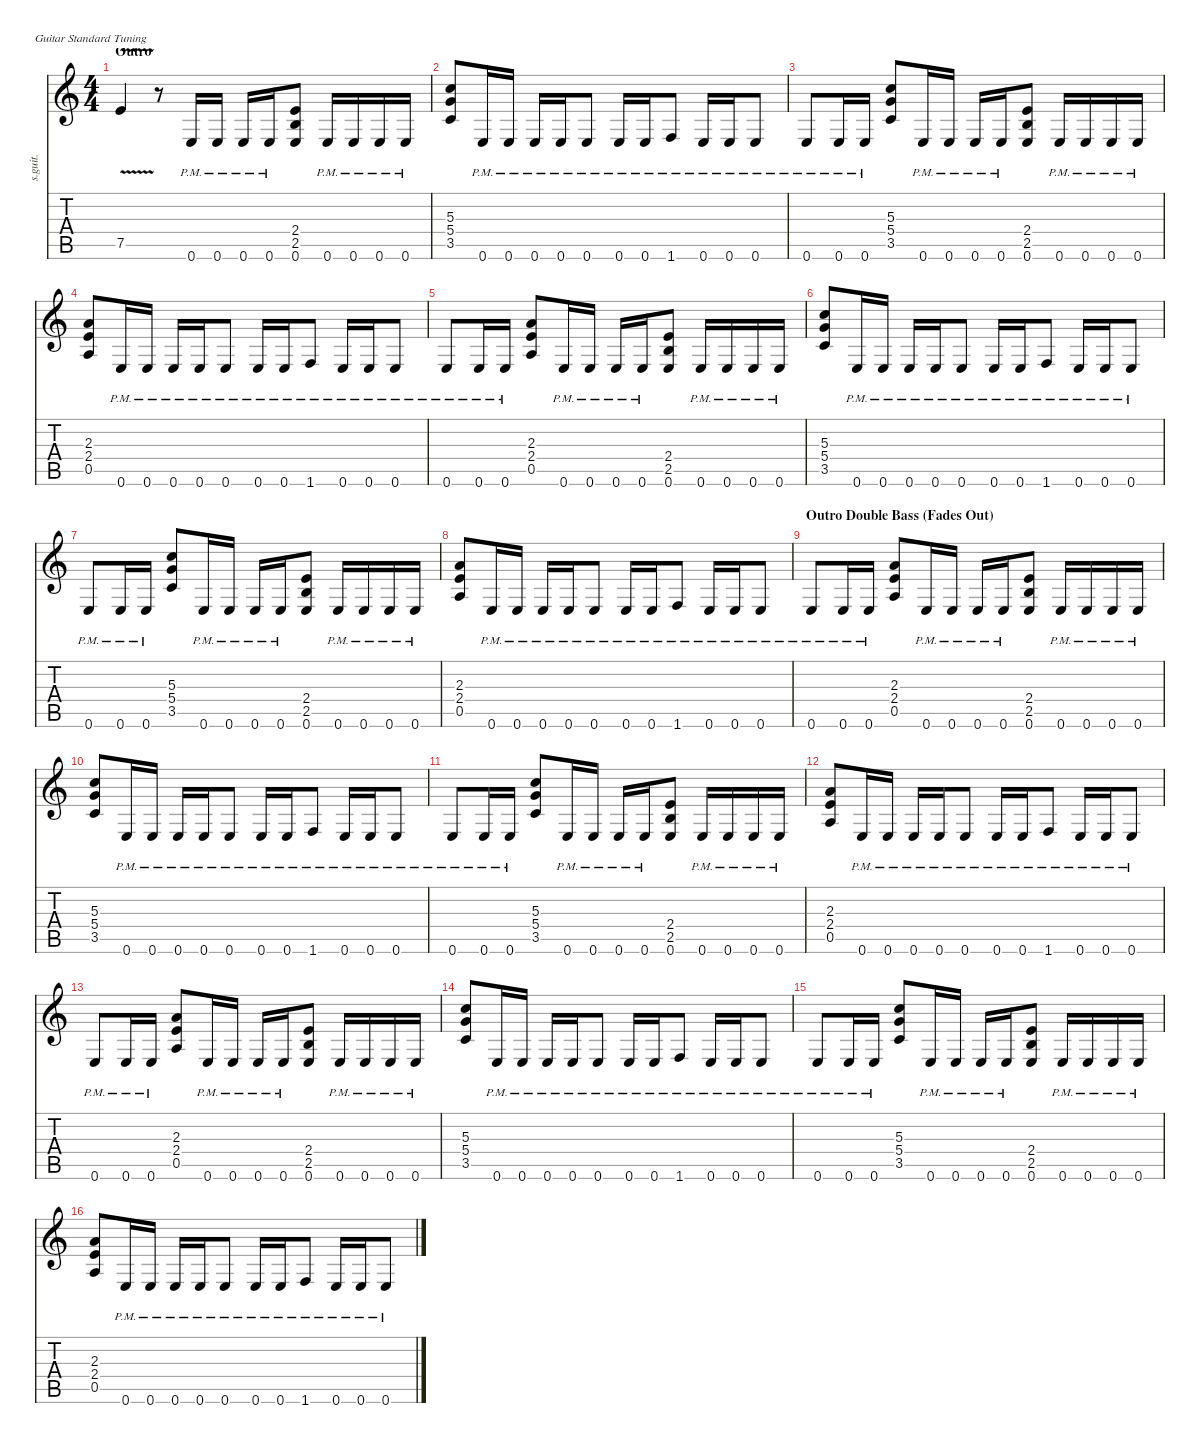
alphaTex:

\defaultSystemsLayout 4
\hideDynamics
\bracketExtendMode nobrackets
\track ("Kirk Hammett - Lead Guitar" "s.guit.") {instrument distortionguitar}
\staff {score tabs}
\tuning (E4 B3 G3 D3 A2 E2)
\ts (4 4)
\section ("" "Outro")
\tempo (130 hide)
\clef g2
\ks c
7.5{v t}.4{lyrics (0 "") lyrics (1 "") lyrics (2 "") lyrics (3 "") lyrics (4 "") dy f} r.8 0.6{pm}.16{lyrics (0 "") lyrics (1 "") lyrics (2 "") lyrics (3 "") lyrics (4 "")} 0.6{pm}.16{lyrics (0 "") lyrics (1 "") lyrics (2 "") lyrics (3 "") lyrics (4 "")} 0.6{pm}.16{lyrics (0 "") lyrics (1 "") lyrics (2 "") lyrics (3 "") lyrics (4 "")} 0.6{pm}.16{lyrics (0 "") lyrics (1 "") lyrics (2 "") lyrics (3 "") lyrics (4 "")} (2.4 2.5 0.6).8{lyrics (0 "") lyrics (1 "") lyrics (2 "") lyrics (3 "") lyrics (4 "")} 0.6{pm}.16{lyrics (0 "") lyrics (1 "") lyrics (2 "") lyrics (3 "") lyrics (4 "")} 0.6{pm}.16{lyrics (0 "") lyrics (1 "") lyrics (2 "") lyrics (3 "") lyrics (4 "")} 0.6{pm}.16{lyrics (0 "") lyrics (1 "") lyrics (2 "") lyrics (3 "") lyrics (4 "")} 0.6{pm}.16{lyrics (0 "") lyrics (1 "") lyrics (2 "") lyrics (3 "") lyrics (4 "")} |
(5.3 5.4 3.5).8{lyrics (0 "") lyrics (1 "") lyrics (2 "") lyrics (3 "") lyrics (4 "")} 0.6{pm}.16{lyrics (0 "") lyrics (1 "") lyrics (2 "") lyrics (3 "") lyrics (4 "")} 0.6{pm}.16{lyrics (0 "") lyrics (1 "") lyrics (2 "") lyrics (3 "") lyrics (4 "")} 0.6{pm}.16{lyrics (0 "") lyrics (1 "") lyrics (2 "") lyrics (3 "") lyrics (4 "")} 0.6{pm}.16{lyrics (0 "") lyrics (1 "") lyrics (2 "") lyrics (3 "") lyrics (4 "")} 0.6{pm}.8{lyrics (0 "") lyrics (1 "") lyrics (2 "") lyrics (3 "") lyrics (4 "")} 0.6{pm}.16{lyrics (0 "") lyrics (1 "") lyrics (2 "") lyrics (3 "") lyrics (4 "")} 0.6{pm}.16{lyrics (0 "") lyrics (1 "") lyrics (2 "") lyrics (3 "") lyrics (4 "")} 1.6{pm}.8{lyrics (0 "") lyrics (1 "") lyrics (2 "") lyrics (3 "") lyrics (4 "")} 0.6{pm}.16{lyrics (0 "") lyrics (1 "") lyrics (2 "") lyrics (3 "") lyrics (4 "")} 0.6{pm}.16{lyrics (0 "") lyrics (1 "") lyrics (2 "") lyrics (3 "") lyrics (4 "")} 0.6{pm}.8{lyrics (0 "") lyrics (1 "") lyrics (2 "") lyrics (3 "") lyrics (4 "")} |
0.6{pm}.8{lyrics (0 "") lyrics (1 "") lyrics (2 "") lyrics (3 "") lyrics (4 "")} 0.6{pm}.16{lyrics (0 "") lyrics (1 "") lyrics (2 "") lyrics (3 "") lyrics (4 "")} 0.6{pm}.16{lyrics (0 "") lyrics (1 "") lyrics (2 "") lyrics (3 "") lyrics (4 "")} (5.3 5.4 3.5).8{lyrics (0 "") lyrics (1 "") lyrics (2 "") lyrics (3 "") lyrics (4 "")} 0.6{pm}.16{lyrics (0 "") lyrics (1 "") lyrics (2 "") lyrics (3 "") lyrics (4 "")} 0.6{pm}.16{lyrics (0 "") lyrics (1 "") lyrics (2 "") lyrics (3 "") lyrics (4 "")} 0.6{pm}.16{lyrics (0 "") lyrics (1 "") lyrics (2 "") lyrics (3 "") lyrics (4 "")} 0.6{pm}.16{lyrics (0 "") lyrics (1 "") lyrics (2 "") lyrics (3 "") lyrics (4 "")} (2.4 2.5 0.6).8{lyrics (0 "") lyrics (1 "") lyrics (2 "") lyrics (3 "") lyrics (4 "")} 0.6{pm}.16{lyrics (0 "") lyrics (1 "") lyrics (2 "") lyrics (3 "") lyrics (4 "")} 0.6{pm}.16{lyrics (0 "") lyrics (1 "") lyrics (2 "") lyrics (3 "") lyrics (4 "")} 0.6{pm}.16{lyrics (0 "") lyrics (1 "") lyrics (2 "") lyrics (3 "") lyrics (4 "")} 0.6{pm}.16{lyrics (0 "") lyrics (1 "") lyrics (2 "") lyrics (3 "") lyrics (4 "")} |
(2.3 2.4 0.5).8{lyrics (0 "") lyrics (1 "") lyrics (2 "") lyrics (3 "") lyrics (4 "")} 0.6{pm}.16{lyrics (0 "") lyrics (1 "") lyrics (2 "") lyrics (3 "") lyrics (4 "")} 0.6{pm}.16{lyrics (0 "") lyrics (1 "") lyrics (2 "") lyrics (3 "") lyrics (4 "")} 0.6{pm}.16{lyrics (0 "") lyrics (1 "") lyrics (2 "") lyrics (3 "") lyrics (4 "")} 0.6{pm}.16{lyrics (0 "") lyrics (1 "") lyrics (2 "") lyrics (3 "") lyrics (4 "")} 0.6{pm}.8{lyrics (0 "") lyrics (1 "") lyrics (2 "") lyrics (3 "") lyrics (4 "")} 0.6{pm}.16{lyrics (0 "") lyrics (1 "") lyrics (2 "") lyrics (3 "") lyrics (4 "")} 0.6{pm}.16{lyrics (0 "") lyrics (1 "") lyrics (2 "") lyrics (3 "") lyrics (4 "")} 1.6{pm}.8{lyrics (0 "") lyrics (1 "") lyrics (2 "") lyrics (3 "") lyrics (4 "")} 0.6{pm}.16{lyrics (0 "") lyrics (1 "") lyrics (2 "") lyrics (3 "") lyrics (4 "")} 0.6{pm}.16{lyrics (0 "") lyrics (1 "") lyrics (2 "") lyrics (3 "") lyrics (4 "")} 0.6{pm}.8{lyrics (0 "") lyrics (1 "") lyrics (2 "") lyrics (3 "") lyrics (4 "")} |
0.6{pm}.8{lyrics (0 "") lyrics (1 "") lyrics (2 "") lyrics (3 "") lyrics (4 "")} 0.6{pm}.16{lyrics (0 "") lyrics (1 "") lyrics (2 "") lyrics (3 "") lyrics (4 "")} 0.6{pm}.16{lyrics (0 "") lyrics (1 "") lyrics (2 "") lyrics (3 "") lyrics (4 "")} (2.3 2.4 0.5).8{lyrics (0 "") lyrics (1 "") lyrics (2 "") lyrics (3 "") lyrics (4 "")} 0.6{pm}.16{lyrics (0 "") lyrics (1 "") lyrics (2 "") lyrics (3 "") lyrics (4 "")} 0.6{pm}.16{lyrics (0 "") lyrics (1 "") lyrics (2 "") lyrics (3 "") lyrics (4 "")} 0.6{pm}.16{lyrics (0 "") lyrics (1 "") lyrics (2 "") lyrics (3 "") lyrics (4 "")} 0.6{pm}.16{lyrics (0 "") lyrics (1 "") lyrics (2 "") lyrics (3 "") lyrics (4 "")} (2.4 2.5 0.6).8{lyrics (0 "") lyrics (1 "") lyrics (2 "") lyrics (3 "") lyrics (4 "")} 0.6{pm}.16{lyrics (0 "") lyrics (1 "") lyrics (2 "") lyrics (3 "") lyrics (4 "")} 0.6{pm}.16{lyrics (0 "") lyrics (1 "") lyrics (2 "") lyrics (3 "") lyrics (4 "")} 0.6{pm}.16{lyrics (0 "") lyrics (1 "") lyrics (2 "") lyrics (3 "") lyrics (4 "")} 0.6{pm}.16{lyrics (0 "") lyrics (1 "") lyrics (2 "") lyrics (3 "") lyrics (4 "")} |
(5.3 5.4 3.5).8{lyrics (0 "") lyrics (1 "") lyrics (2 "") lyrics (3 "") lyrics (4 "")} 0.6{pm}.16{lyrics (0 "") lyrics (1 "") lyrics (2 "") lyrics (3 "") lyrics (4 "")} 0.6{pm}.16{lyrics (0 "") lyrics (1 "") lyrics (2 "") lyrics (3 "") lyrics (4 "")} 0.6{pm}.16{lyrics (0 "") lyrics (1 "") lyrics (2 "") lyrics (3 "") lyrics (4 "")} 0.6{pm}.16{lyrics (0 "") lyrics (1 "") lyrics (2 "") lyrics (3 "") lyrics (4 "")} 0.6{pm}.8{lyrics (0 "") lyrics (1 "") lyrics (2 "") lyrics (3 "") lyrics (4 "")} 0.6{pm}.16{lyrics (0 "") lyrics (1 "") lyrics (2 "") lyrics (3 "") lyrics (4 "")} 0.6{pm}.16{lyrics (0 "") lyrics (1 "") lyrics (2 "") lyrics (3 "") lyrics (4 "")} 1.6{pm}.8{lyrics (0 "") lyrics (1 "") lyrics (2 "") lyrics (3 "") lyrics (4 "")} 0.6{pm}.16{lyrics (0 "") lyrics (1 "") lyrics (2 "") lyrics (3 "") lyrics (4 "")} 0.6{pm}.16{lyrics (0 "") lyrics (1 "") lyrics (2 "") lyrics (3 "") lyrics (4 "")} 0.6{pm}.8{lyrics (0 "") lyrics (1 "") lyrics (2 "") lyrics (3 "") lyrics (4 "")} |
0.6{pm}.8{lyrics (0 "") lyrics (1 "") lyrics (2 "") lyrics (3 "") lyrics (4 "")} 0.6{pm}.16{lyrics (0 "") lyrics (1 "") lyrics (2 "") lyrics (3 "") lyrics (4 "")} 0.6{pm}.16{lyrics (0 "") lyrics (1 "") lyrics (2 "") lyrics (3 "") lyrics (4 "")} (5.3 5.4 3.5).8{lyrics (0 "") lyrics (1 "") lyrics (2 "") lyrics (3 "") lyrics (4 "")} 0.6{pm}.16{lyrics (0 "") lyrics (1 "") lyrics (2 "") lyrics (3 "") lyrics (4 "")} 0.6{pm}.16{lyrics (0 "") lyrics (1 "") lyrics (2 "") lyrics (3 "") lyrics (4 "")} 0.6{pm}.16{lyrics (0 "") lyrics (1 "") lyrics (2 "") lyrics (3 "") lyrics (4 "")} 0.6{pm}.16{lyrics (0 "") lyrics (1 "") lyrics (2 "") lyrics (3 "") lyrics (4 "")} (2.4 2.5 0.6).8{lyrics (0 "") lyrics (1 "") lyrics (2 "") lyrics (3 "") lyrics (4 "")} 0.6{pm}.16{lyrics (0 "") lyrics (1 "") lyrics (2 "") lyrics (3 "") lyrics (4 "")} 0.6{pm}.16{lyrics (0 "") lyrics (1 "") lyrics (2 "") lyrics (3 "") lyrics (4 "")} 0.6{pm}.16{lyrics (0 "") lyrics (1 "") lyrics (2 "") lyrics (3 "") lyrics (4 "")} 0.6{pm}.16{lyrics (0 "") lyrics (1 "") lyrics (2 "") lyrics (3 "") lyrics (4 "")} |
(2.3 2.4 0.5).8{lyrics (0 "") lyrics (1 "") lyrics (2 "") lyrics (3 "") lyrics (4 "")} 0.6{pm}.16{lyrics (0 "") lyrics (1 "") lyrics (2 "") lyrics (3 "") lyrics (4 "")} 0.6{pm}.16{lyrics (0 "") lyrics (1 "") lyrics (2 "") lyrics (3 "") lyrics (4 "")} 0.6{pm}.16{lyrics (0 "") lyrics (1 "") lyrics (2 "") lyrics (3 "") lyrics (4 "")} 0.6{pm}.16{lyrics (0 "") lyrics (1 "") lyrics (2 "") lyrics (3 "") lyrics (4 "")} 0.6{pm}.8{lyrics (0 "") lyrics (1 "") lyrics (2 "") lyrics (3 "") lyrics (4 "")} 0.6{pm}.16{lyrics (0 "") lyrics (1 "") lyrics (2 "") lyrics (3 "") lyrics (4 "")} 0.6{pm}.16{lyrics (0 "") lyrics (1 "") lyrics (2 "") lyrics (3 "") lyrics (4 "")} 1.6{pm}.8{lyrics (0 "") lyrics (1 "") lyrics (2 "") lyrics (3 "") lyrics (4 "")} 0.6{pm}.16{lyrics (0 "") lyrics (1 "") lyrics (2 "") lyrics (3 "") lyrics (4 "")} 0.6{pm}.16{lyrics (0 "") lyrics (1 "") lyrics (2 "") lyrics (3 "") lyrics (4 "")} 0.6{pm}.8{lyrics (0 "") lyrics (1 "") lyrics (2 "") lyrics (3 "") lyrics (4 "")} |
\section ("" "Outro Double Bass (Fades Out)")
0.6{pm}.8{lyrics (0 "") lyrics (1 "") lyrics (2 "") lyrics (3 "") lyrics (4 "")} 0.6{pm}.16{lyrics (0 "") lyrics (1 "") lyrics (2 "") lyrics (3 "") lyrics (4 "")} 0.6{pm}.16{lyrics (0 "") lyrics (1 "") lyrics (2 "") lyrics (3 "") lyrics (4 "")} (2.3 2.4 0.5).8{lyrics (0 "") lyrics (1 "") lyrics (2 "") lyrics (3 "") lyrics (4 "")} 0.6{pm}.16{lyrics (0 "") lyrics (1 "") lyrics (2 "") lyrics (3 "") lyrics (4 "")} 0.6{pm}.16{lyrics (0 "") lyrics (1 "") lyrics (2 "") lyrics (3 "") lyrics (4 "")} 0.6{pm}.16{lyrics (0 "") lyrics (1 "") lyrics (2 "") lyrics (3 "") lyrics (4 "")} 0.6{pm}.16{lyrics (0 "") lyrics (1 "") lyrics (2 "") lyrics (3 "") lyrics (4 "")} (2.4 2.5 0.6).8{lyrics (0 "") lyrics (1 "") lyrics (2 "") lyrics (3 "") lyrics (4 "")} 0.6{pm}.16{lyrics (0 "") lyrics (1 "") lyrics (2 "") lyrics (3 "") lyrics (4 "")} 0.6{pm}.16{lyrics (0 "") lyrics (1 "") lyrics (2 "") lyrics (3 "") lyrics (4 "")} 0.6{pm}.16{lyrics (0 "") lyrics (1 "") lyrics (2 "") lyrics (3 "") lyrics (4 "")} 0.6{pm}.16{lyrics (0 "") lyrics (1 "") lyrics (2 "") lyrics (3 "") lyrics (4 "")} |
(5.3 5.4 3.5).8{lyrics (0 "") lyrics (1 "") lyrics (2 "") lyrics (3 "") lyrics (4 "")} 0.6{pm}.16{lyrics (0 "") lyrics (1 "") lyrics (2 "") lyrics (3 "") lyrics (4 "")} 0.6{pm}.16{lyrics (0 "") lyrics (1 "") lyrics (2 "") lyrics (3 "") lyrics (4 "")} 0.6{pm}.16{lyrics (0 "") lyrics (1 "") lyrics (2 "") lyrics (3 "") lyrics (4 "")} 0.6{pm}.16{lyrics (0 "") lyrics (1 "") lyrics (2 "") lyrics (3 "") lyrics (4 "")} 0.6{pm}.8{lyrics (0 "") lyrics (1 "") lyrics (2 "") lyrics (3 "") lyrics (4 "")} 0.6{pm}.16{lyrics (0 "") lyrics (1 "") lyrics (2 "") lyrics (3 "") lyrics (4 "")} 0.6{pm}.16{lyrics (0 "") lyrics (1 "") lyrics (2 "") lyrics (3 "") lyrics (4 "")} 1.6{pm}.8{lyrics (0 "") lyrics (1 "") lyrics (2 "") lyrics (3 "") lyrics (4 "")} 0.6{pm}.16{lyrics (0 "") lyrics (1 "") lyrics (2 "") lyrics (3 "") lyrics (4 "")} 0.6{pm}.16{lyrics (0 "") lyrics (1 "") lyrics (2 "") lyrics (3 "") lyrics (4 "")} 0.6{pm}.8{lyrics (0 "") lyrics (1 "") lyrics (2 "") lyrics (3 "") lyrics (4 "")} |
0.6{pm}.8{lyrics (0 "") lyrics (1 "") lyrics (2 "") lyrics (3 "") lyrics (4 "")} 0.6{pm}.16{lyrics (0 "") lyrics (1 "") lyrics (2 "") lyrics (3 "") lyrics (4 "")} 0.6{pm}.16{lyrics (0 "") lyrics (1 "") lyrics (2 "") lyrics (3 "") lyrics (4 "")} (5.3 5.4 3.5).8{lyrics (0 "") lyrics (1 "") lyrics (2 "") lyrics (3 "") lyrics (4 "")} 0.6{pm}.16{lyrics (0 "") lyrics (1 "") lyrics (2 "") lyrics (3 "") lyrics (4 "")} 0.6{pm}.16{lyrics (0 "") lyrics (1 "") lyrics (2 "") lyrics (3 "") lyrics (4 "")} 0.6{pm}.16{lyrics (0 "") lyrics (1 "") lyrics (2 "") lyrics (3 "") lyrics (4 "")} 0.6{pm}.16{lyrics (0 "") lyrics (1 "") lyrics (2 "") lyrics (3 "") lyrics (4 "")} (2.4 2.5 0.6).8{lyrics (0 "") lyrics (1 "") lyrics (2 "") lyrics (3 "") lyrics (4 "")} 0.6{pm}.16{lyrics (0 "") lyrics (1 "") lyrics (2 "") lyrics (3 "") lyrics (4 "")} 0.6{pm}.16{lyrics (0 "") lyrics (1 "") lyrics (2 "") lyrics (3 "") lyrics (4 "")} 0.6{pm}.16{lyrics (0 "") lyrics (1 "") lyrics (2 "") lyrics (3 "") lyrics (4 "")} 0.6{pm}.16{lyrics (0 "") lyrics (1 "") lyrics (2 "") lyrics (3 "") lyrics (4 "")} |
(2.3 2.4 0.5).8{lyrics (0 "") lyrics (1 "") lyrics (2 "") lyrics (3 "") lyrics (4 "")} 0.6{pm}.16{lyrics (0 "") lyrics (1 "") lyrics (2 "") lyrics (3 "") lyrics (4 "")} 0.6{pm}.16{lyrics (0 "") lyrics (1 "") lyrics (2 "") lyrics (3 "") lyrics (4 "")} 0.6{pm}.16{lyrics (0 "") lyrics (1 "") lyrics (2 "") lyrics (3 "") lyrics (4 "")} 0.6{pm}.16{lyrics (0 "") lyrics (1 "") lyrics (2 "") lyrics (3 "") lyrics (4 "")} 0.6{pm}.8{lyrics (0 "") lyrics (1 "") lyrics (2 "") lyrics (3 "") lyrics (4 "")} 0.6{pm}.16{lyrics (0 "") lyrics (1 "") lyrics (2 "") lyrics (3 "") lyrics (4 "")} 0.6{pm}.16{lyrics (0 "") lyrics (1 "") lyrics (2 "") lyrics (3 "") lyrics (4 "")} 1.6{pm}.8{lyrics (0 "") lyrics (1 "") lyrics (2 "") lyrics (3 "") lyrics (4 "")} 0.6{pm}.16{lyrics (0 "") lyrics (1 "") lyrics (2 "") lyrics (3 "") lyrics (4 "")} 0.6{pm}.16{lyrics (0 "") lyrics (1 "") lyrics (2 "") lyrics (3 "") lyrics (4 "")} 0.6{pm}.8{lyrics (0 "") lyrics (1 "") lyrics (2 "") lyrics (3 "") lyrics (4 "")} |
0.6{pm}.8{lyrics (0 "") lyrics (1 "") lyrics (2 "") lyrics (3 "") lyrics (4 "")} 0.6{pm}.16{lyrics (0 "") lyrics (1 "") lyrics (2 "") lyrics (3 "") lyrics (4 "")} 0.6{pm}.16{lyrics (0 "") lyrics (1 "") lyrics (2 "") lyrics (3 "") lyrics (4 "")} (2.3 2.4 0.5).8{lyrics (0 "") lyrics (1 "") lyrics (2 "") lyrics (3 "") lyrics (4 "")} 0.6{pm}.16{lyrics (0 "") lyrics (1 "") lyrics (2 "") lyrics (3 "") lyrics (4 "")} 0.6{pm}.16{lyrics (0 "") lyrics (1 "") lyrics (2 "") lyrics (3 "") lyrics (4 "")} 0.6{pm}.16{lyrics (0 "") lyrics (1 "") lyrics (2 "") lyrics (3 "") lyrics (4 "")} 0.6{pm}.16{lyrics (0 "") lyrics (1 "") lyrics (2 "") lyrics (3 "") lyrics (4 "")} (2.4 2.5 0.6).8{lyrics (0 "") lyrics (1 "") lyrics (2 "") lyrics (3 "") lyrics (4 "")} 0.6{pm}.16{lyrics (0 "") lyrics (1 "") lyrics (2 "") lyrics (3 "") lyrics (4 "")} 0.6{pm}.16{lyrics (0 "") lyrics (1 "") lyrics (2 "") lyrics (3 "") lyrics (4 "")} 0.6{pm}.16{lyrics (0 "") lyrics (1 "") lyrics (2 "") lyrics (3 "") lyrics (4 "")} 0.6{pm}.16{lyrics (0 "") lyrics (1 "") lyrics (2 "") lyrics (3 "") lyrics (4 "")} |
(5.3 5.4 3.5).8{lyrics (0 "") lyrics (1 "") lyrics (2 "") lyrics (3 "") lyrics (4 "")} 0.6{pm}.16{lyrics (0 "") lyrics (1 "") lyrics (2 "") lyrics (3 "") lyrics (4 "")} 0.6{pm}.16{lyrics (0 "") lyrics (1 "") lyrics (2 "") lyrics (3 "") lyrics (4 "")} 0.6{pm}.16{lyrics (0 "") lyrics (1 "") lyrics (2 "") lyrics (3 "") lyrics (4 "")} 0.6{pm}.16{lyrics (0 "") lyrics (1 "") lyrics (2 "") lyrics (3 "") lyrics (4 "")} 0.6{pm}.8{lyrics (0 "") lyrics (1 "") lyrics (2 "") lyrics (3 "") lyrics (4 "")} 0.6{pm}.16{lyrics (0 "") lyrics (1 "") lyrics (2 "") lyrics (3 "") lyrics (4 "")} 0.6{pm}.16{lyrics (0 "") lyrics (1 "") lyrics (2 "") lyrics (3 "") lyrics (4 "")} 1.6{pm}.8{lyrics (0 "") lyrics (1 "") lyrics (2 "") lyrics (3 "") lyrics (4 "")} 0.6{pm}.16{lyrics (0 "") lyrics (1 "") lyrics (2 "") lyrics (3 "") lyrics (4 "")} 0.6{pm}.16{lyrics (0 "") lyrics (1 "") lyrics (2 "") lyrics (3 "") lyrics (4 "")} 0.6{pm}.8{lyrics (0 "") lyrics (1 "") lyrics (2 "") lyrics (3 "") lyrics (4 "")} |
0.6{pm}.8{lyrics (0 "") lyrics (1 "") lyrics (2 "") lyrics (3 "") lyrics (4 "")} 0.6{pm}.16{lyrics (0 "") lyrics (1 "") lyrics (2 "") lyrics (3 "") lyrics (4 "")} 0.6{pm}.16{lyrics (0 "") lyrics (1 "") lyrics (2 "") lyrics (3 "") lyrics (4 "")} (5.3 5.4 3.5).8{lyrics (0 "") lyrics (1 "") lyrics (2 "") lyrics (3 "") lyrics (4 "")} 0.6{pm}.16{lyrics (0 "") lyrics (1 "") lyrics (2 "") lyrics (3 "") lyrics (4 "")} 0.6{pm}.16{lyrics (0 "") lyrics (1 "") lyrics (2 "") lyrics (3 "") lyrics (4 "")} 0.6{pm}.16{lyrics (0 "") lyrics (1 "") lyrics (2 "") lyrics (3 "") lyrics (4 "")} 0.6{pm}.16{lyrics (0 "") lyrics (1 "") lyrics (2 "") lyrics (3 "") lyrics (4 "")} (2.4 2.5 0.6).8{lyrics (0 "") lyrics (1 "") lyrics (2 "") lyrics (3 "") lyrics (4 "")} 0.6{pm}.16{lyrics (0 "") lyrics (1 "") lyrics (2 "") lyrics (3 "") lyrics (4 "")} 0.6{pm}.16{lyrics (0 "") lyrics (1 "") lyrics (2 "") lyrics (3 "") lyrics (4 "")} 0.6{pm}.16{lyrics (0 "") lyrics (1 "") lyrics (2 "") lyrics (3 "") lyrics (4 "")} 0.6{pm}.16{lyrics (0 "") lyrics (1 "") lyrics (2 "") lyrics (3 "") lyrics (4 "")} |
(2.3 2.4 0.5).8{lyrics (0 "") lyrics (1 "") lyrics (2 "") lyrics (3 "") lyrics (4 "")} 0.6{pm}.16{lyrics (0 "") lyrics (1 "") lyrics (2 "") lyrics (3 "") lyrics (4 "")} 0.6{pm}.16{lyrics (0 "") lyrics (1 "") lyrics (2 "") lyrics (3 "") lyrics (4 "")} 0.6{pm}.16{lyrics (0 "") lyrics (1 "") lyrics (2 "") lyrics (3 "") lyrics (4 "")} 0.6{pm}.16{lyrics (0 "") lyrics (1 "") lyrics (2 "") lyrics (3 "") lyrics (4 "")} 0.6{pm}.8{lyrics (0 "") lyrics (1 "") lyrics (2 "") lyrics (3 "") lyrics (4 "")} 0.6{pm}.16{lyrics (0 "") lyrics (1 "") lyrics (2 "") lyrics (3 "") lyrics (4 "")} 0.6{pm}.16{lyrics (0 "") lyrics (1 "") lyrics (2 "") lyrics (3 "") lyrics (4 "")} 1.6{pm}.8{lyrics (0 "") lyrics (1 "") lyrics (2 "") lyrics (3 "") lyrics (4 "")} 0.6{pm}.16{lyrics (0 "") lyrics (1 "") lyrics (2 "") lyrics (3 "") lyrics (4 "")} 0.6{pm}.16{lyrics (0 "") lyrics (1 "") lyrics (2 "") lyrics (3 "") lyrics (4 "")} 0.6{pm}.8{lyrics (0 "") lyrics (1 "") lyrics (2 "") lyrics (3 "") lyrics (4 "")}
